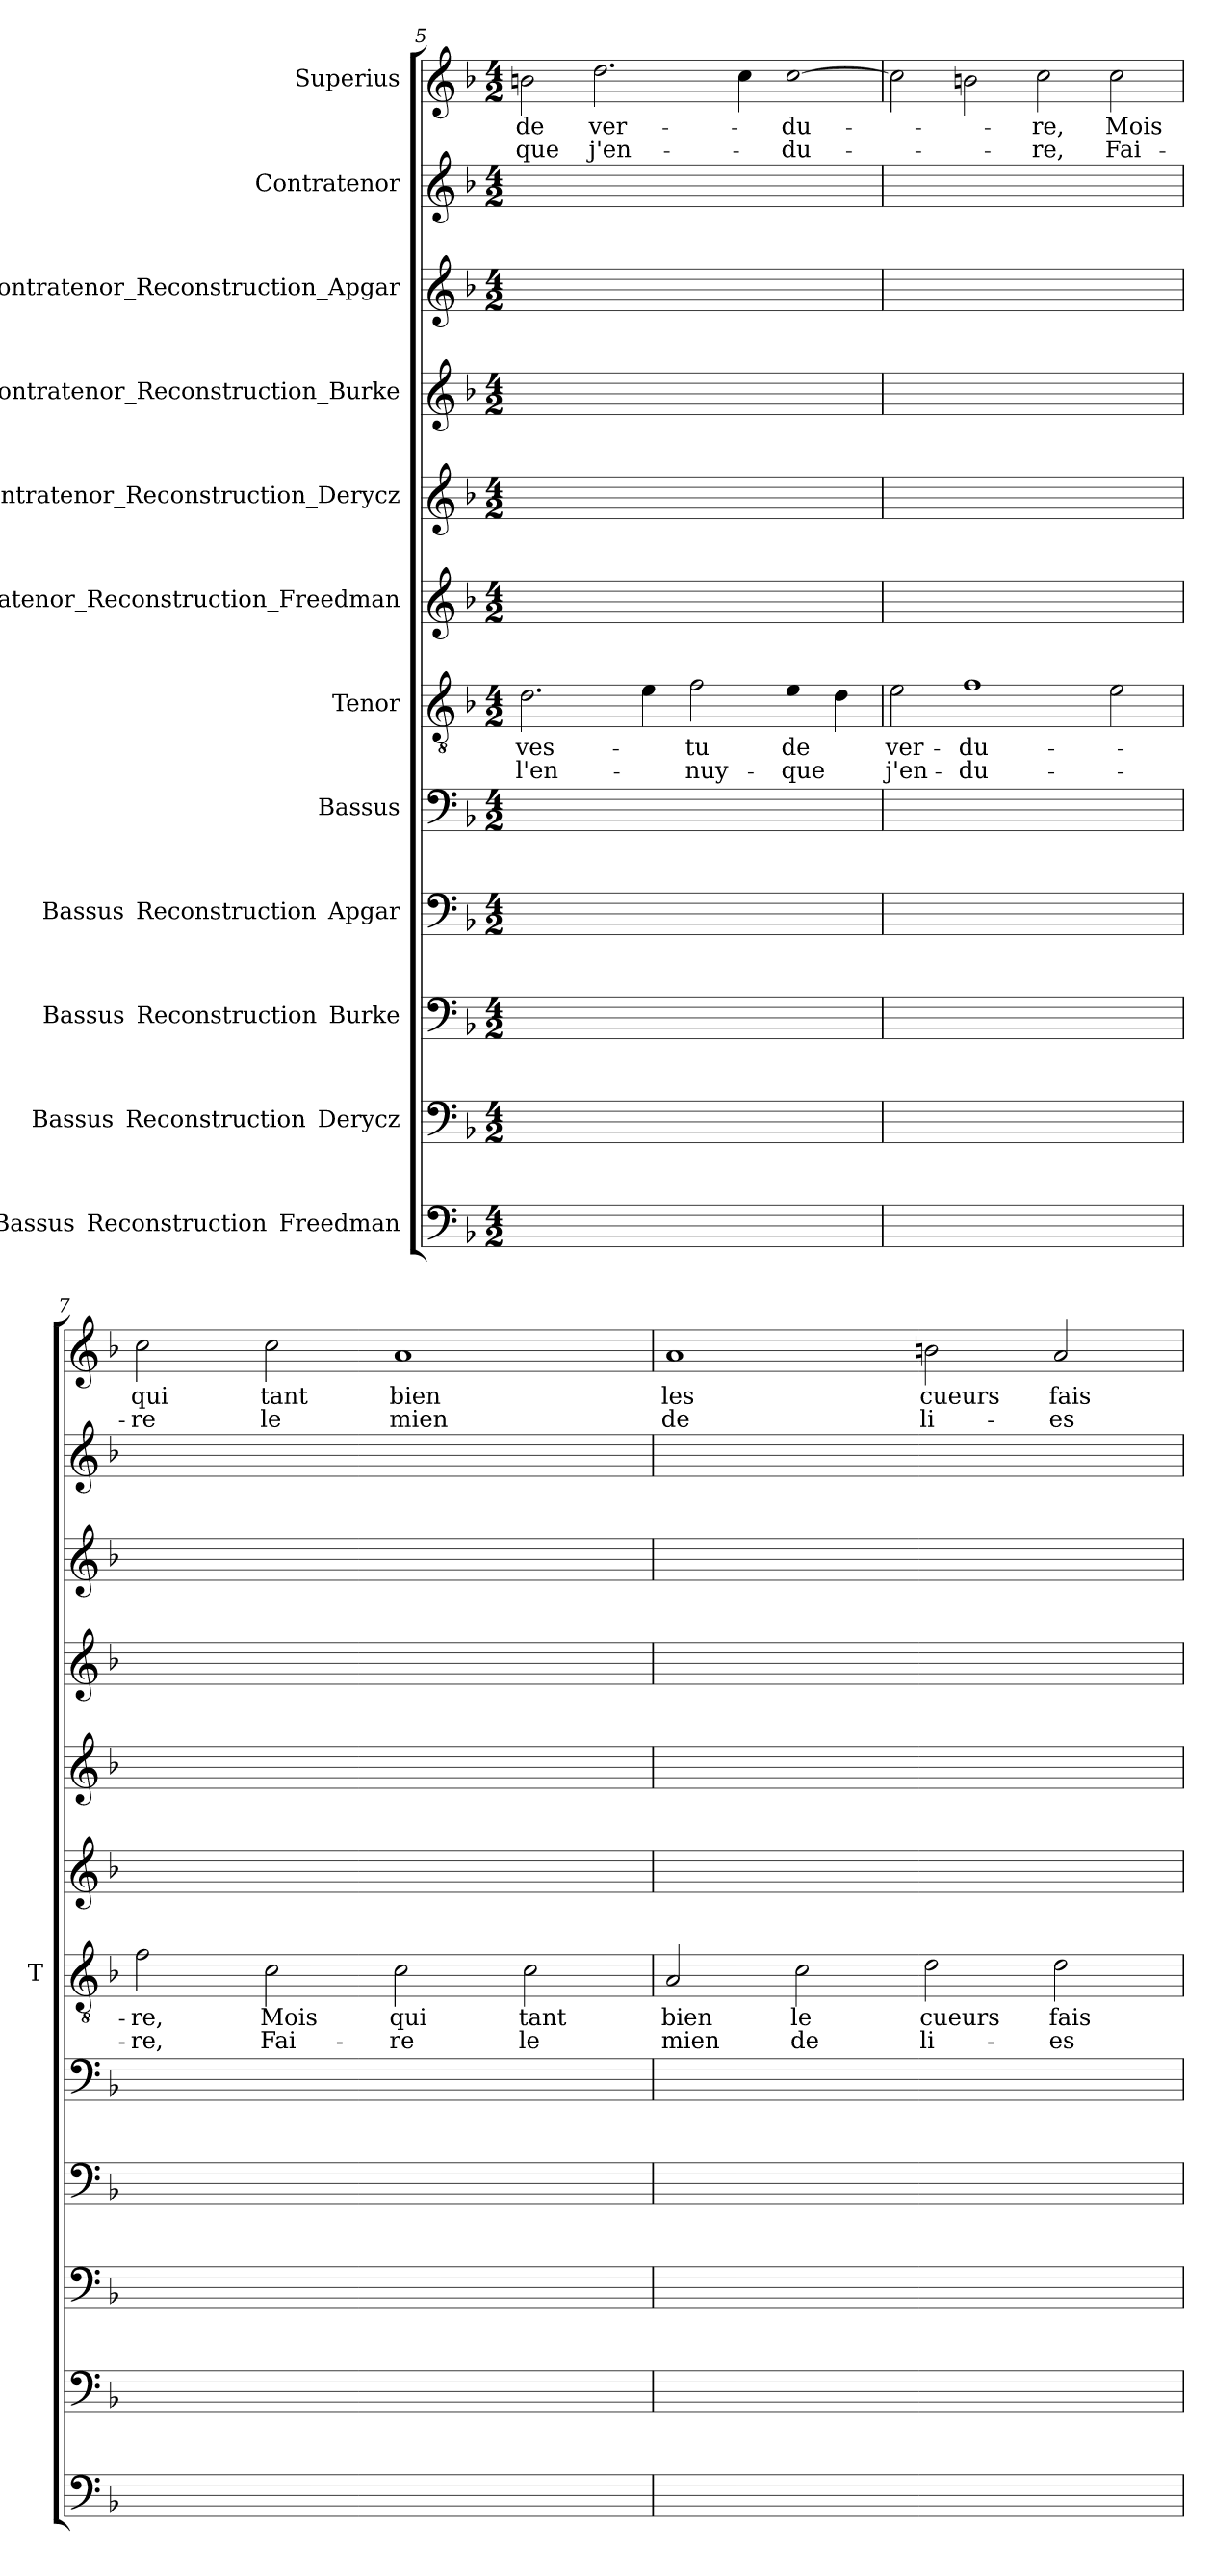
**kern	**kern	**kern	**kern	**kern	**kern	**text	**text	**kern	**kern	**kern	**kern	**kern	**kern	**text	**text
*part12	*part11	*part10	*part9	*part8	*part7	*part7	*part7	*part6	*part5	*part4	*part3	*part2	*part1	*part1	*part1
*staff12	*staff11	*staff10	*staff9	*staff8	*staff7	*staff7	*staff7	*staff6	*staff5	*staff4	*staff3	*staff2	*staff1	*staff1	*staff1
*I"Bassus_Reconstruction_Freedman	*I"Bassus_Reconstruction_Derycz	*I"Bassus_Reconstruction_Burke	*I"Bassus_Reconstruction_Apgar	*I"Bassus	*I"Tenor	*	*	*I"Contratenor_Reconstruction_Freedman	*I"Contratenor_Reconstruction_Derycz	*I"Contratenor_Reconstruction_Burke	*I"Contratenor_Reconstruction_Apgar	*I"Contratenor	*I"Superius	*	*
*	*	*	*	*	*I'T	*	*	*	*	*	*	*	*	*	*
*clefF4	*clefF4	*clefF4	*clefF4	*clefF4	*clefGv2	*	*	*clefG2	*clefG2	*clefG2	*clefG2	*clefG2	*clefG2	*	*
*k[b-]	*k[b-]	*k[b-]	*k[b-]	*k[b-]	*k[b-]	*	*	*k[b-]	*k[b-]	*k[b-]	*k[b-]	*k[b-]	*k[b-]	*	*
*M4/2	*M4/2	*M4/2	*M4/2	*M4/2	*M4/2	*	*	*M4/2	*M4/2	*M4/2	*M4/2	*M4/2	*M4/2	*	*
=5	=5	=5	=5	=5	=5	=5	=5	=5	=5	=5	=5	=5	=5	=5	=5
0ryy	0ryy	0ryy	0ryy	0ryy	2.d	ves-	l'en-	0ryy	0ryy	0ryy	0ryy	0ryy	2b	-de	-que
.	.	.	.	.	.	.	.	.	.	.	.	.	2.dd	ver-	j'en-
.	.	.	.	.	4e	.	.	.	.	.	.	.	.	.	.
.	.	.	.	.	2f	-tu	nuy-	.	.	.	.	.	.	.	.
.	.	.	.	.	.	.	.	.	.	.	.	.	4cc	.	.
.	.	.	.	.	4e	-de	-que	.	.	.	.	.	[2cc	du-	du-
.	.	.	.	.	4d	.	.	.	.	.	.	.	.	.	.
=6	=6	=6	=6	=6	=6	=6	=6	=6	=6	=6	=6	=6	=6	=6	=6
0ryy	0ryy	0ryy	0ryy	0ryy	2e	ver-	j'en-	0ryy	0ryy	0ryy	0ryy	0ryy	2cc]	.	.
.	.	.	.	.	1f	du-	du-	.	.	.	.	.	2bn	.	.
.	.	.	.	.	.	.	.	.	.	.	.	.	2cc	-re,	-re,
.	.	.	.	.	2e	.	.	.	.	.	.	.	2cc	-Mois	Fai-
=7	=7	=7	=7	=7	=7	=7	=7	=7	=7	=7	=7	=7	=7	=7	=7
0ryy	0ryy	0ryy	0ryy	0ryy	2f	-re,	-re,	0ryy	0ryy	0ryy	0ryy	0ryy	2cc	-qui	-re
.	.	.	.	.	2c	-Mois	Fai-	.	.	.	.	.	2cc	-tant	-le
.	.	.	.	.	2c	-qui	-re	.	.	.	.	.	1a	-bien	-mien
.	.	.	.	.	2c	-tant	-le	.	.	.	.	.	.	.	.
=8	=8	=8	=8	=8	=8	=8	=8	=8	=8	=8	=8	=8	=8	=8	=8
0ryy	0ryy	0ryy	0ryy	0ryy	2A	-bien	-mien	0ryy	0ryy	0ryy	0ryy	0ryy	1a	-les	-de
.	.	.	.	.	2c	-le	-de	.	.	.	.	.	.	.	.
.	.	.	.	.	2d	-cueurs	li-	.	.	.	.	.	2b	-cueurs	li-
.	.	.	.	.	2d	-fais	es-	.	.	.	.	.	2a	-fais	es-
=	=	=	=	=	=	=	=	=	=	=	=	=	=	=	=
*-	*-	*-	*-	*-	*-	*-	*-	*-	*-	*-	*-	*-	*-	*-	*-
